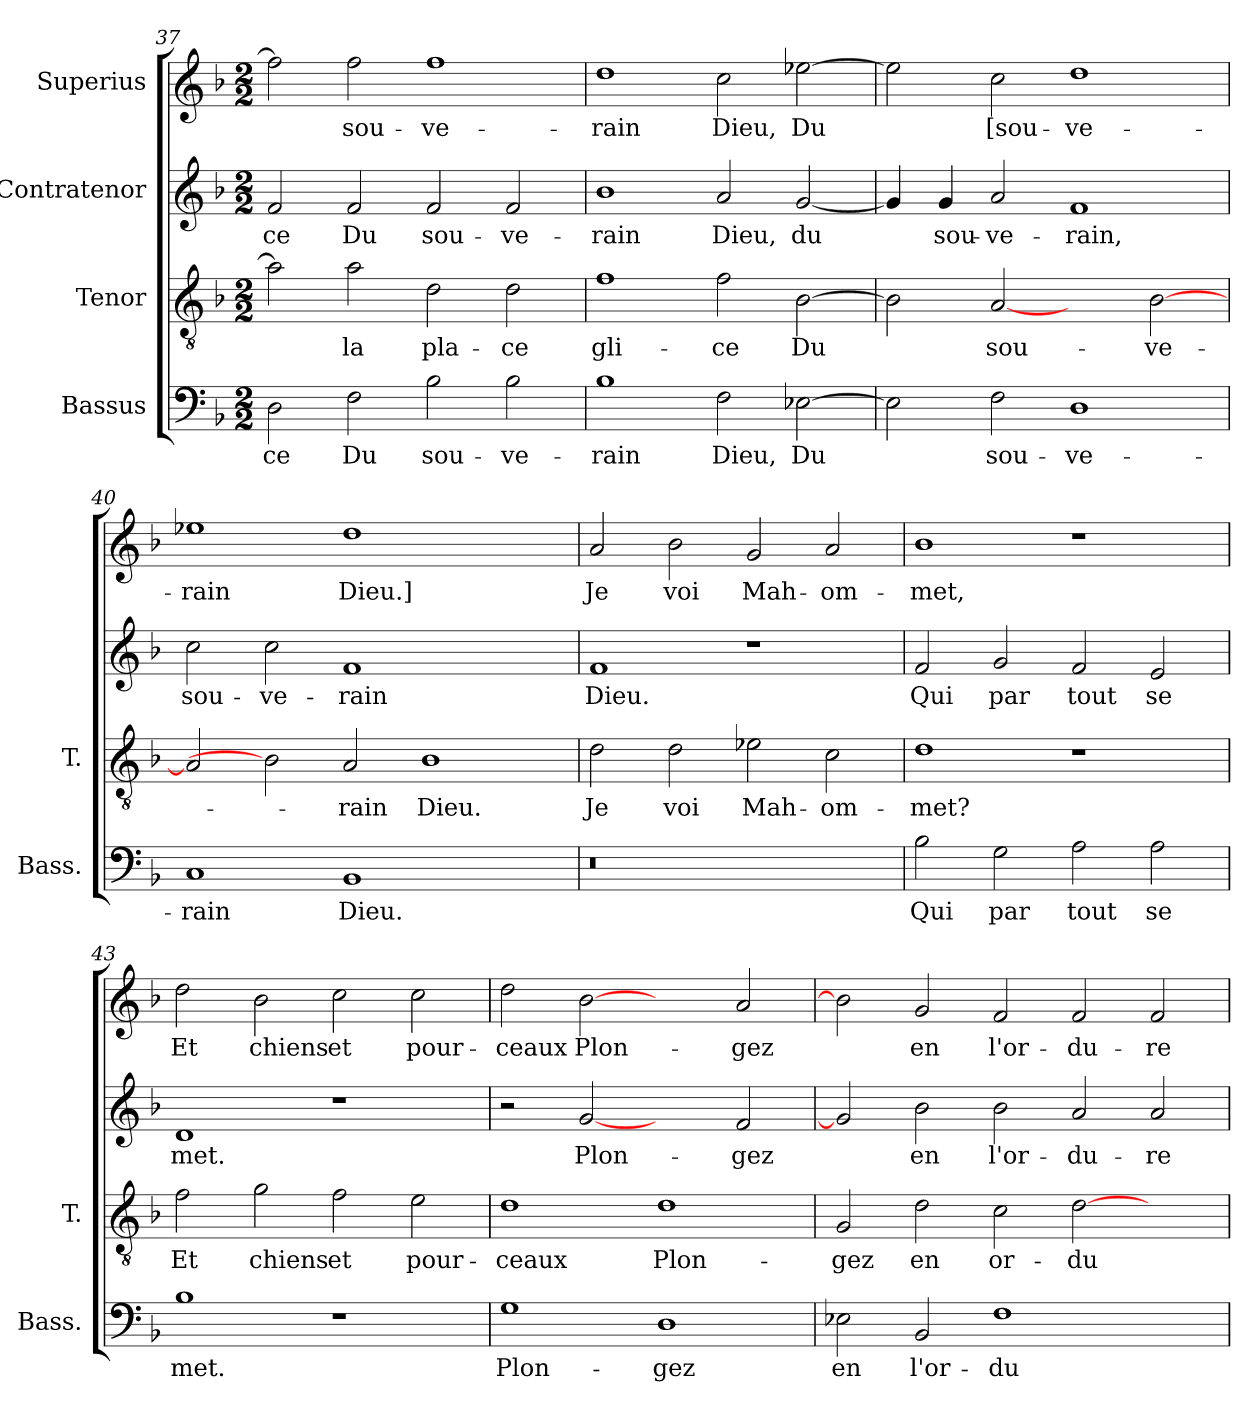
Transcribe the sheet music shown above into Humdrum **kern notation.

**kern	**text	**kern	**text	**kern	**text	**kern	**text
*part4	*part4	*part3	*part3	*part2	*part2	*part1	*part1
*staff4	*staff4	*staff3	*staff3	*staff2	*staff2	*staff1	*staff1
*I"Bassus	*	*I"Tenor	*	*I"Contratenor	*	*I"Superius	*
*I'Bass.	*	*I'T.	*	*	*	*	*
!!LO:PB:g=z
*clefF4	*	*clefGv2	*	*clefG2	*	*clefG2	*
*	*	*ITrd7c12	*	*	*	*	*
*k[b-]	*	*k[b-]	*	*k[b-]	*	*k[b-]	*
*F:	*	*F:	*	*F:	*	*F:	*
*M2/2	*	*M2/2	*	*M2/2	*	*M2/2	*
=37	=37	=37	=37	=37	=37	=37	=37
2D\	-ce	2A\]	.	2f/	-ce	2ff\]	.
2F\	Du	2A\	la	2f/	Du	2ff\	sou-
2B-\	sou-	2D\	pla-	2f/	sou-	1ff\	-ve-
2B-\	-ve-	2D\	-ce	2f/	-ve-	.	.
=38	=38	=38	=38	=38	=38	=38	=38
1B-\	-rain	1F\	gli-	1b-\	-rain	1dd\	-rain
2F\	Dieu,	2F\	-ce	2a/	Dieu,	2cc\	Dieu,
[2E-X\	Du	[2BB-\	Du	[2g/	du	[2ee-X\	Du
=39	=39	=39	=39	=39	=39	=39	=39
2E-\]	.	2BB-\]	.	4g/]	.	2ee-\]	.
.	.	.	.	4g/	sou-	.	.
2F\	sou-	[2AA/	sou-	2a/	-ve-	2cc\	[sou-
1D\	-ve-	2ryy	.	1f/	-rain,	1dd\	-ve-
.	.	[2BB-\	-ve-	.	.	.	.
=40	=40	=40	=40	=40	=40	=40	=40
1C/	-rain	2AA/]	.	2cc\	sou-	1ee-X\	-rain
.	.	2BB-\]	.	2cc\	-ve-	.	.
1BB-/	Dieu.	2AA/	-rain	1f/	-rain	1dd\	Dieu.]
.	.	1BB-\	Dieu.	.	.	.	.
2ryy	.	.	.	2ryy	.	2ryy	.
!!LO:LB:g=z
=41	=41	=41	=41	=41	=41	=41	=41
!LO:N:vis=0	!	!	!	!	!	!	!
1r	.	2D\	Je	1f/	Dieu.	2a/	Je
.	.	2D\	voi	.	.	2b-\	voi
1ryy	.	2E-X\	Mah-	1r	.	2g/	Mah-
.	.	2C\	-om-	.	.	2a/	-om-
=42	=42	=42	=42	=42	=42	=42	=42
2B-\	Qui	1D\	-met?	2f/	Qui	1b-\	-met,
2G\	par	.	.	2g/	par	.	.
2A\	tout	1r	.	2f/	tout	1r	.
2A\	se	.	.	2e/	se	.	.
=43	=43	=43	=43	=43	=43	=43	=43
1B-\	met.	2F\	Et	1d/	met.	2dd\	Et
.	.	2G\	chiens	.	.	2b-\	chiens
1r	.	2F\	et	1r	.	2cc\	et
.	.	2E\	pour-	.	.	2cc\	pour-
=44	=44	=44	=44	=44	=44	=44	=44
1G\	Plon-	1D\	-ceaux	2r	.	2dd\	-ceaux
.	.	.	.	[2g/	Plon-	[2b-\	Plon-
1D\	-gez	1D\	Plon-	2ryy	.	2ryy	.
.	.	.	.	2f/	-gez	2a/	-gez
!!LO:LB:g=z
=45	=45	=45	=45	=45	=45	=45	=45
2E-X\	en	2GG/	-gez	2g/]	.	2b-\]	.
2BB-/	l'or-	2D\	en	2b-\	en	2g/	en
1F\	-du-	2C\	or-	2b-\	l'or-	2f/	l'or-
.	.	[2D\	-du-	2a/	-du-	2f/	-du-
2ryy	.	2ryy	.	2a/	-re	2f/	-re
=	=	=	=	=	=	=	=
*-	*-	*-	*-	*-	*-	*-	*-
